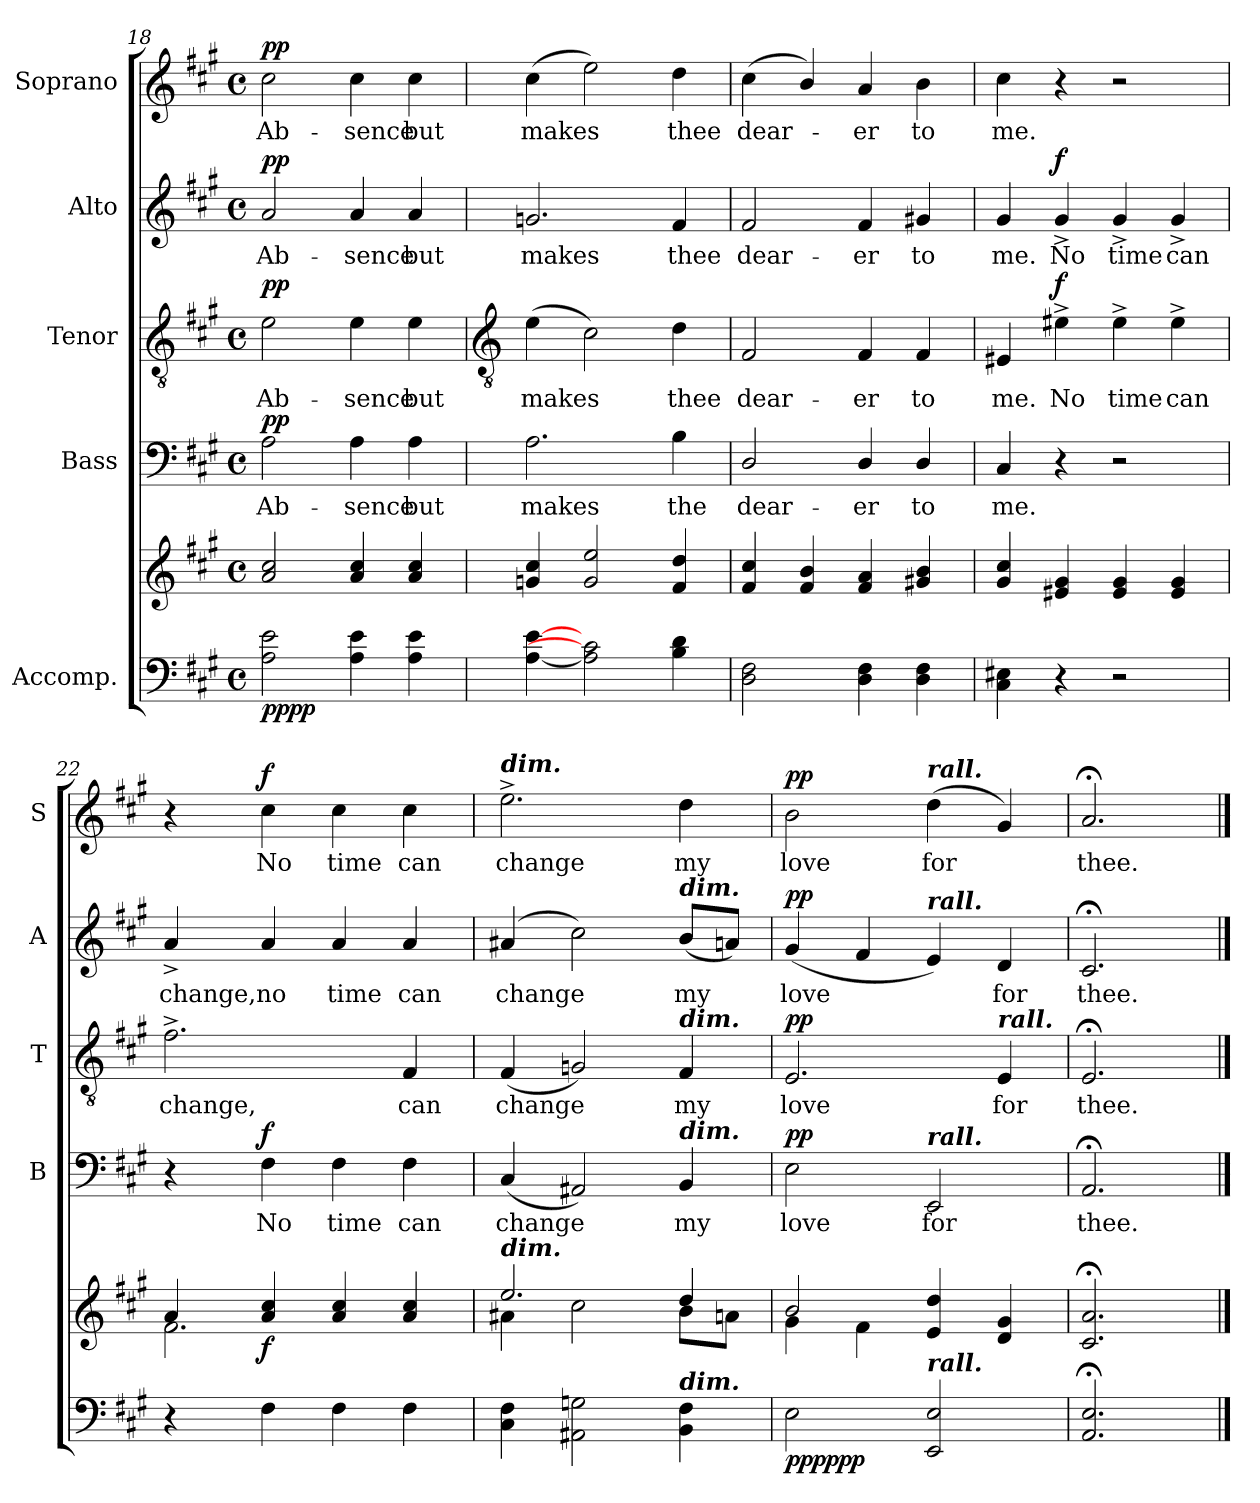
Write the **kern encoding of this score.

**kern	**kern	**dynam	**kern	**text	**dynam	**kern	**text	**dynam	**kern	**text	**dynam	**kern	**text	**dynam
*part5	*part5	*part5	*part4	*part4	*part4	*part3	*part3	*part3	*part2	*part2	*part2	*part1	*part1	*part1
*staff6	*staff5	*staff5/6	*staff4	*staff4	*staff4	*staff3	*staff3	*staff3	*staff2	*staff2	*staff2	*staff1	*staff1	*staff1
*I"Accomp.	*	*	*I"Bass	*	*	*I"Tenor	*	*	*I"Alto	*	*	*I"Soprano	*	*
*	*	*	*I'B	*	*	*I'T	*	*	*I'A	*	*	*I'S	*	*
*clefF4	*clefG2	*	*clefF4	*	*	*clefGv2	*	*	*clefG2	*	*	*clefG2	*	*
*k[f#c#g#]	*k[f#c#g#]	*	*k[f#c#g#]	*	*	*k[f#c#g#]	*	*	*k[f#c#g#]	*	*	*k[f#c#g#]	*	*
*A:	*A:	*	*A:	*	*	*A:	*	*	*A:	*	*	*A:	*	*
*M4/4	*M4/4	*	*M4/4	*	*	*M4/4	*	*	*M4/4	*	*	*M4/4	*	*
*met(c)	*met(c)	*	*met(c)	*	*	*met(c)	*	*	*met(c)	*	*	*met(c)	*	*
=18	=18	=18	=18	=18	=18	=18	=18	=18	=18	=18	=18	=18	=18	=18
*	*^	*	*	*	*	*	*	*	*	*	*	*	*	*
!	!	!	!LO:DY:b=2	!	!LO:LY:b	!	!	!LO:LY:b	!	!	!LO:LY:b	!	!	!LO:LY:b	!
!	!	!	!LO:DY:n=1:b	!	!	!LO:DY:b	!	!	!LO:DY:b	!	!	!LO:DY:b	!	!	!LO:DY:b
2A 2e	2a 2cc#	1ryy	pp pp	2A	Ab-	pp	2e	Ab-	pp	2a	Ab-	pp	2cc#	Ab-	pp
!	!	!	!	!	!LO:LY:b	!	!	!LO:LY:b	!	!	!LO:LY:b	!	!	!LO:LY:b	!
4A 4e	4a 4cc#	.	.	4A	-sence	.	4e	-sence	.	4a	-sence	.	4cc#	-sence	.
!	!	!	!	!	!LO:LY:b	!	!	!LO:LY:b	!	!	!LO:LY:b	!	!	!LO:LY:b	!
4A 4e	4a 4cc#	.	.	4A	but	.	4e	but	.	4a	but	.	4cc#	but	.
!!LO:LB:g=z
=19	=19	=19	=19	=19	=19	=19	=19	=19	=19	=19	=19	=19	=19	=19	=19
*	*	*	*	*	*	*	*clefGv2	*	*	*	*	*	*	*	*
!	!	!	!	!	!LO:LY:b	!	!	!LO:LY:b	!	!	!LO:LY:b	!	!	!LO:LY:b	!
[4A [4e	4gn 4cc#	1ryy	.	2.A	makes	.	(>4e	makes	.	2.gn	makes	.	(>4cc#	makes	.
2A] 2c#]	2g 2ee	.	.	.	.	.	2c#)	.	.	.	.	.	2ee)	.	.
!	!	!	!	!	!LO:LY:b	!	!	!LO:LY:b	!	!	!LO:LY:b	!	!	!LO:LY:b	!
4B 4d	4f# 4dd	.	.	4B	the	.	4d	thee	.	4f#	thee	.	4dd	thee	.
=20	=20	=20	=20	=20	=20	=20	=20	=20	=20	=20	=20	=20	=20	=20	=20
!	!	!	!	!	!LO:LY:b	!	!	!LO:LY:b	!	!	!LO:LY:b	!	!	!LO:LY:b	!
2D\ 2F#\	4f# 4cc#	1ryy	.	2D/	dear-	.	2F#	dear-	.	2f#	dear-	.	(<4cc#	dear-	.
.	4f#/ 4b/	.	.	.	.	.	.	.	.	.	.	.	4b/)	.	.
!	!	!	!	!	!LO:LY:b	!	!	!LO:LY:b	!	!	!LO:LY:b	!	!	!LO:LY:b	!
4D\ 4F#\	4f# 4a	.	.	4D/	-er	.	4F#	-er	.	4f#	-er	.	4a	er	.
!	!	!	!	!	!LO:LY:b	!	!	!LO:LY:b	!	!	!LO:LY:b	!	!	!LO:LY:b	!
4D\ 4F#\	4g#X 4b	.	.	4D/	to	.	4F#	to	.	4g#X	to	.	4b	to	.
=21	=21	=21	=21	=21	=21	=21	=21	=21	=21	=21	=21	=21	=21	=21	=21
!	!	!	!	!	!LO:LY:b	!	!	!LO:LY:b	!	!	!LO:LY:b	!	!	!LO:LY:b	!
4C# 4E#X	4g# 4cc#	1ryy	.	4C#	me.	.	4E#X	me.	.	4g#	me.	.	4cc#	me.	.
!	!	!	!	!	!	!	!	!LO:LY:b	!LO:DY:b	!	!LO:LY:b	!LO:DY:b	!	!	!
4r	4e#X 4g#	.	.	4r	.	.	4e#X^	No	f	4g#^	No	f	4r	.	.
!	!	!	!	!	!	!	!	!LO:LY:b	!	!	!LO:LY:b	!	!	!	!
2r	4e# 4g#	.	.	2r	.	.	4e#^	time	.	4g#^	time	.	2r	.	.
!	!	!	!	!	!	!	!	!LO:LY:b	!	!	!LO:LY:b	!	!	!	!
.	4e# 4g#	.	.	.	.	.	4e#^	can	.	4g#^	can	.	.	.	.
=22	=22	=22	=22	=22	=22	=22	=22	=22	=22	=22	=22	=22	=22	=22	=22
!	!	!	!	!	!	!	!	!LO:LY:b	!	!	!LO:LY:b	!	!	!	!
4r	4a/	2.f#\	.	4r	.	.	2.f#^	change,	.	4a^	change,	.	4r	.	.
!	!	!	!LO:DY:b	!	!LO:LY:b	!LO:DY:b	!	!	!	!	!LO:LY:b	!	!	!LO:LY:b	!LO:DY:b
4F#	4a/ 4cc#/	.	f	4F#	No	f	.	.	.	4a	no	.	4cc#	No	f
!	!	!	!	!	!LO:LY:b	!	!	!	!	!	!LO:LY:b	!	!	!LO:LY:b	!
4F#	4a/ 4cc#/	.	.	4F#	time	.	.	.	.	4a	time	.	4cc#	time	.
!	!	!	!	!	!LO:LY:b	!	!	!LO:LY:b	!	!	!LO:LY:b	!	!	!LO:LY:b	!
4F#	4a/ 4cc#/	4ryy	.	4F#	can	.	4F#	can	.	4a	can	.	4cc#	can	.
=23	=23	=23	=23	=23	=23	=23	=23	=23	=23	=23	=23	=23	=23	=23	=23
!	!	!	!	!	!	!	!	!	!	!	!	!	!LO:TX:a:Bi:t=dim.	!	!
!	!LO:TX:a:Bi:t=dim.	!	!	!	!	!	!	!	!	!	!	!	!	!	!
!	!	!	!	!	!LO:LY:b	!	!	!LO:LY:b	!	!	!LO:LY:b	!	!	!LO:LY:b	!
4C# 4F#	2.ee/	4a#X\	.	(<4C#	change	.	(<4F#	change	.	(<4a#X	change	.	2.ee^	change	.
2AA#X 2Gn	.	2cc#\	.	2AA#X)	.	.	2Gn)	.	.	2cc#)	.	.	.	.	.
!	!	!	!	!	!	!	!	!	!	!LO:TX:a:Bi:t=dim.	!	!	!	!	!
!	!	!	!	!	!	!	!LO:TX:a:Bi:t=dim.	!	!	!	!	!	!	!	!
!	!	!	!	!LO:TX:a:Bi:t=dim.	!	!	!	!	!	!	!	!	!	!	!
!LO:TX:a:Bi:t=dim.	!	!	!	!	!	!	!	!	!	!	!	!	!	!	!
!	!	!	!	!	!LO:LY:b	!	!	!LO:LY:b	!	!	!LO:LY:b	!	!	!LO:LY:b	!
4BB 4F#	4dd/	8b\L	.	4BB	my	.	4F#	my	.	(<8bL	my	.	4dd	my	.
.	.	8an\J	.	.	.	.	.	.	.	8anJ)	.	.	.	.	.
=24	=24	=24	=24	=24	=24	=24	=24	=24	=24	=24	=24	=24	=24	=24	=24
!	!	!	!LO:DY:b=2	!	!LO:LY:b	!	!	!LO:LY:b	!	!	!LO:LY:b	!	!	!LO:LY:b	!
!	!	!	!LO:DY:n=1:b	!	!	!	!	!	!	!	!	!	!	!	!
!	!	!	!LO:DY:n=2:b	!	!	!LO:DY:b	!	!	!LO:DY:b	!	!	!LO:DY:b	!	!	!LO:DY:b
2E	2b/	4g#\	pp pp pp	2E	love	pp	2.E	love	pp	(<4g#	love	pp	2b	love	pp
.	.	4f#\	.	.	.	.	.	.	.	4f#	.	.	.	.	.
!	!	!	!	!	!	!	!	!	!	!	!	!	!LO:TX:a:Bi:t=rall.	!	!
!	!	!	!	!	!	!	!	!	!	!LO:TX:a:Bi:t=rall.	!	!	!	!	!
!	!	!	!	!LO:TX:a:Bi:t=rall.	!	!	!	!	!	!	!	!	!	!	!
!LO:TX:a:Bi:t=rall.	!	!	!	!	!	!	!	!	!	!	!	!	!	!	!
!	!	!	!	!	!LO:LY:b	!	!	!	!	!	!	!	!	!LO:LY:b	!
2EE 2E	4e 4dd	2ryy	.	2EE	for	.	.	.	.	4e)	.	.	(4dd	for	.
!	!	!	!	!	!	!	!LO:TX:a:Bi:t=rall.	!	!	!	!	!	!	!	!
!	!	!	!	!	!	!	!	!LO:LY:b	!	!	!LO:LY:b	!	!	!	!
.	4d 4g#	.	.	.	.	.	4E	for	.	4d	for	.	4g#)	.	.
=25	=25	=25	=25	=25	=25	=25	=25	=25	=25	=25	=25	=25	=25	=25	=25
!	!	!	!	!	!LO:LY:b	!	!	!LO:LY:b	!	!	!LO:LY:b	!	!	!LO:LY:b	!
2.AA; 2.E;	2.c#;< 2.a;<	2.ryy	.	2.AA;<	thee.	.	2.E;<	thee.	.	2.c#;<	thee.	.	2.a;<	thee.	.
*	*v	*v	*	*	*	*	*	*	*	*	*	*	*	*	*
==	==	==	==	==	==	==	==	==	==	==	==	==	==	==
*-	*-	*-	*-	*-	*-	*-	*-	*-	*-	*-	*-	*-	*-	*-
